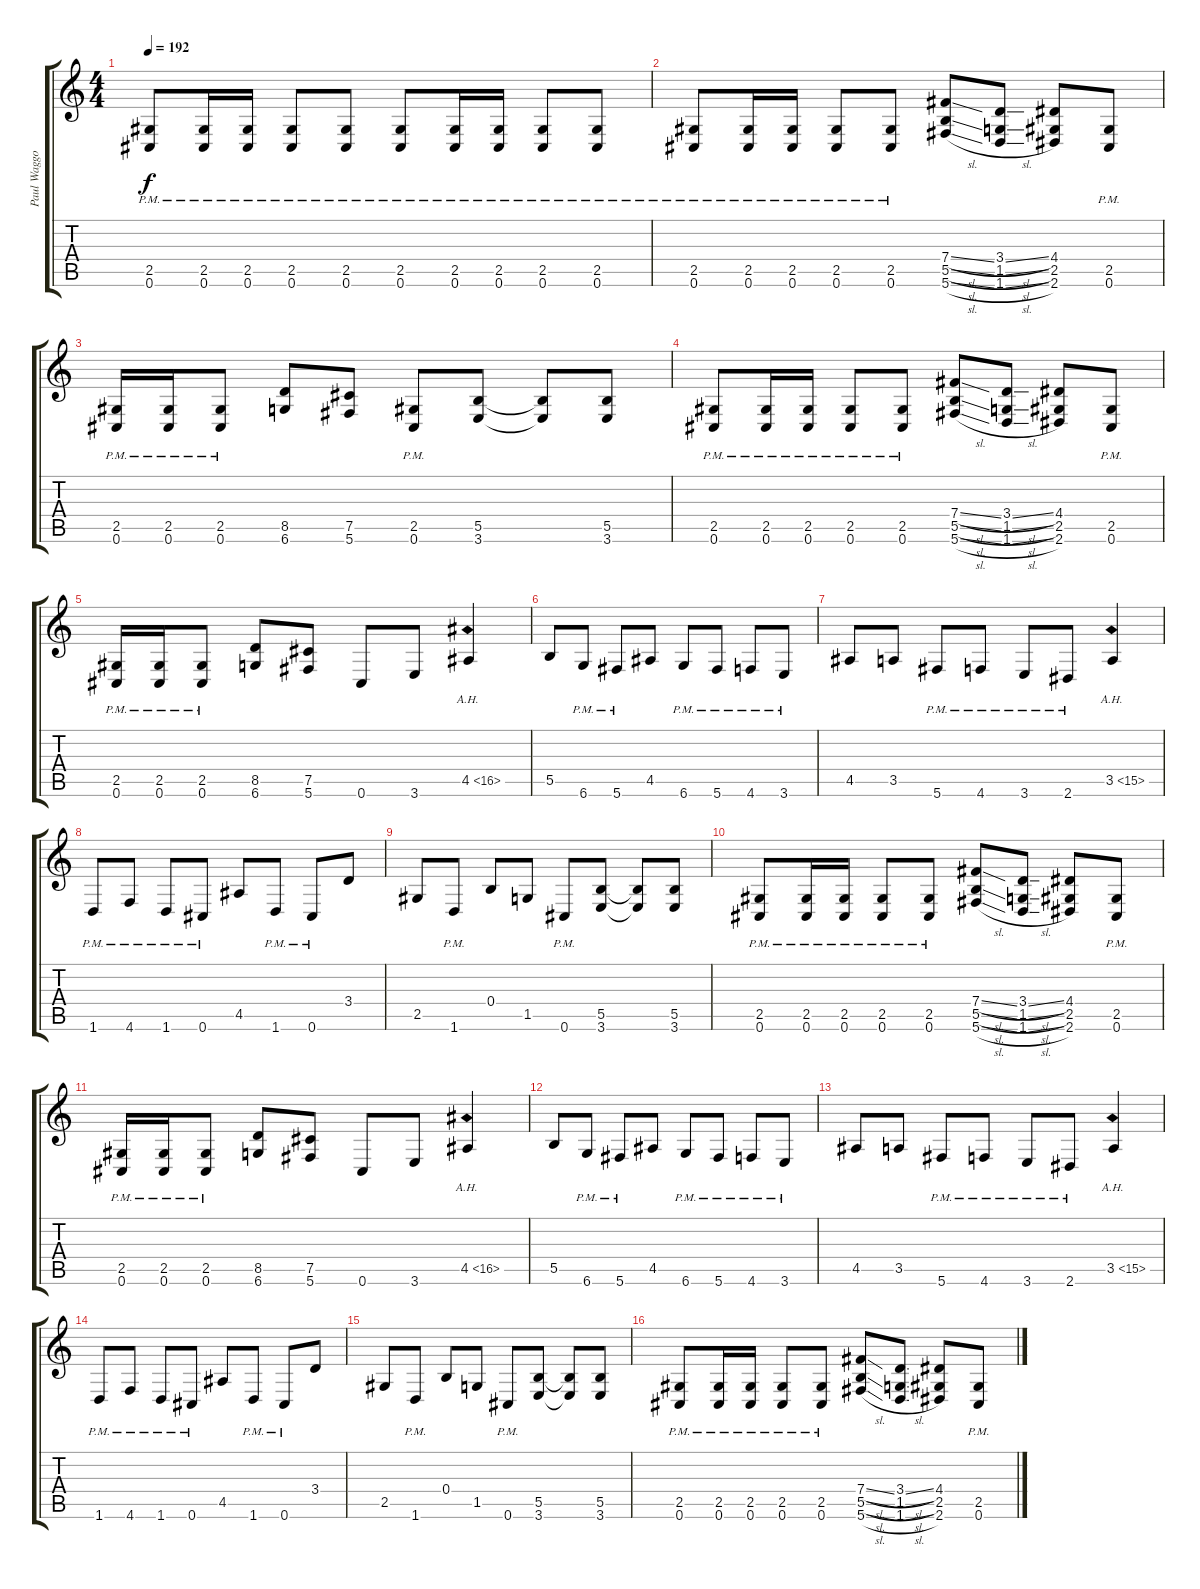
\track ("Paul Waggoner" "Paul Waggo") {instrument overdrivenguitar}
\staff {score tabs}
\tuning (Db4 Ab3 E3 B2 Gb2 Db2) {hide}
\ts (4 4)
\tempo 192
\clef g2
\ks c
(2.5{pm} 0.6{pm}).8{dy f} (2.5{pm} 0.6{pm}).16 (2.5{pm} 0.6{pm}).16 (2.5{pm} 0.6{pm}).8 (2.5{pm} 0.6{pm}).8 (2.5{pm} 0.6{pm}).8 (2.5{pm} 0.6{pm}).16 (2.5{pm} 0.6{pm}).16 (2.5{pm} 0.6{pm}).8 (2.5{pm} 0.6{pm}).8 |
(2.5{pm} 0.6{pm}).8 (2.5{pm} 0.6{pm}).16 (2.5{pm} 0.6{pm}).16 (2.5{pm} 0.6{pm}).8 (2.5{pm} 0.6{pm}).8 (7.4{sl} 5.5{sl} 5.6{sl}).8 (3.4{sl} 1.5{sl} 1.6{sl}).8 (4.4 2.5 2.6).8 (2.5{pm} 0.6{pm}).8 |
(2.5{pm} 0.6{pm}).16 (2.5{pm} 0.6{pm}).16 (2.5{pm} 0.6{pm}).8 (8.5 6.6).8 (7.5 5.6).8 (2.5{pm} 0.6{pm}).8 (5.5 3.6).8 (5.5{t} 3.6{t}).8 (5.5 3.6).8 |
(2.5{pm} 0.6{pm}).8 (2.5{pm} 0.6{pm}).16 (2.5{pm} 0.6{pm}).16 (2.5{pm} 0.6{pm}).8 (2.5{pm} 0.6{pm}).8 (7.4{sl} 5.5{sl} 5.6{sl}).8 (3.4{sl} 1.5{sl} 1.6{sl}).8 (4.4 2.5 2.6).8 (2.5{pm} 0.6{pm}).8 |
(2.5{pm} 0.6{pm}).16 (2.5{pm} 0.6{pm}).16 (2.5{pm} 0.6{pm}).8 (8.5 6.6).8 (7.5 5.6).8 0.6.8 3.6.8 4.5{ah 12}.4 |
5.5.8 6.6{pm}.8 5.6{pm}.8 4.5.8 6.6{pm}.8 5.6{pm}.8 4.6{pm}.8 3.6{pm}.8 |
4.5.8 3.5.8 5.6{pm}.8 4.6{pm}.8 3.6{pm}.8 2.6{pm}.8 3.5{ah 12}.4 |
1.6{pm}.8 4.6{pm}.8 1.6{pm}.8 0.6{pm}.8 4.5.8 1.6{pm}.8 0.6{pm}.8 3.4.8 |
2.5.8 1.6{pm}.8 0.4.8 1.5.8 0.6{pm}.8 (5.5 3.6).8 (5.5{t} 3.6{t}).8 (5.5 3.6).8 |
(2.5{pm} 0.6{pm}).8 (2.5{pm} 0.6{pm}).16 (2.5{pm} 0.6{pm}).16 (2.5{pm} 0.6{pm}).8 (2.5{pm} 0.6{pm}).8 (7.4{sl} 5.5{sl} 5.6{sl}).8 (3.4{sl} 1.5{sl} 1.6{sl}).8 (4.4 2.5 2.6).8 (2.5{pm} 0.6{pm}).8 |
(2.5{pm} 0.6{pm}).16 (2.5{pm} 0.6{pm}).16 (2.5{pm} 0.6{pm}).8 (8.5 6.6).8 (7.5 5.6).8 0.6.8 3.6.8 4.5{ah 12}.4 |
5.5.8 6.6{pm}.8 5.6{pm}.8 4.5.8 6.6{pm}.8 5.6{pm}.8 4.6{pm}.8 3.6{pm}.8 |
4.5.8 3.5.8 5.6{pm}.8 4.6{pm}.8 3.6{pm}.8 2.6{pm}.8 3.5{ah 12}.4 |
1.6{pm}.8 4.6{pm}.8 1.6{pm}.8 0.6{pm}.8 4.5.8 1.6{pm}.8 0.6{pm}.8 3.4.8 |
2.5.8 1.6{pm}.8 0.4.8 1.5.8 0.6{pm}.8 (5.5 3.6).8 (5.5{t} 3.6{t}).8 (5.5 3.6).8 |
(2.5{pm} 0.6{pm}).8 (2.5{pm} 0.6{pm}).16 (2.5{pm} 0.6{pm}).16 (2.5{pm} 0.6{pm}).8 (2.5{pm} 0.6{pm}).8 (7.4{sl} 5.5{sl} 5.6{sl}).8 (3.4{sl} 1.5{sl} 1.6{sl}).8 (4.4 2.5 2.6).8 (2.5{pm} 0.6{pm}).8
